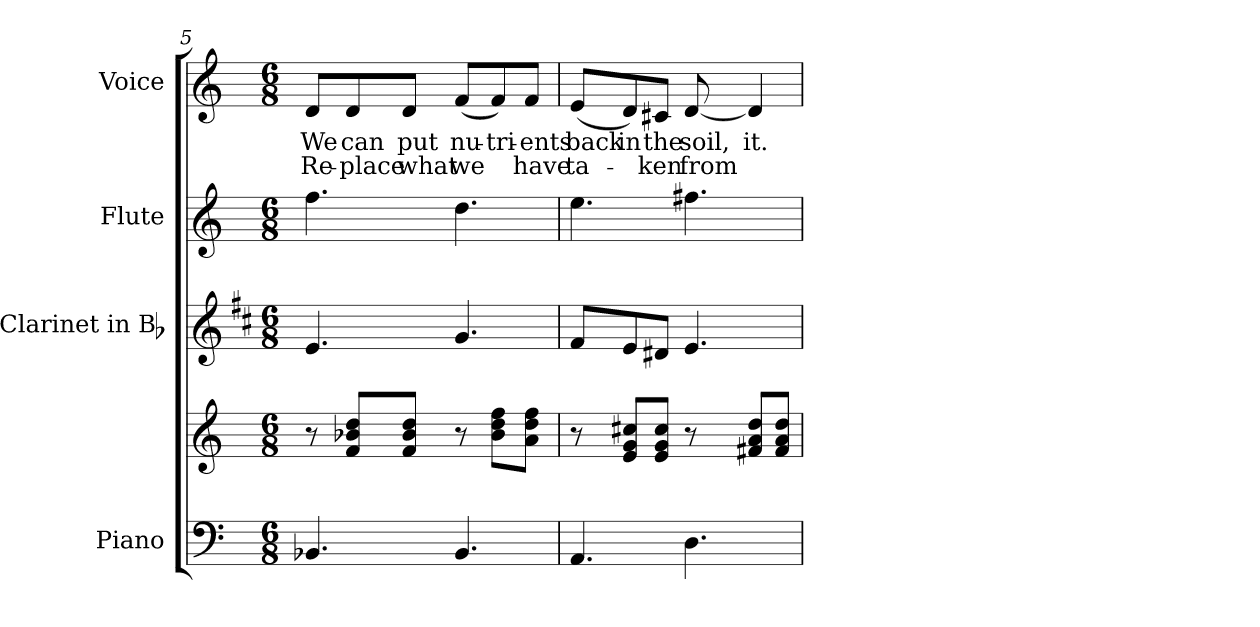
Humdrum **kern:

**kern	**kern	**kern	**kern	**kern	**text	**text
*part4	*part4	*part3	*part2	*part1	*part1	*part1
*staff5	*staff4	*staff3	*staff2	*staff1	*staff1	*staff1
*I"Piano	*	*I"Clarinet in Bb	*I"Flute	*I"Voice	*	*
*I'Pno.	*	*I'Cl.	*I'Fl.	*I'Voice	*	*
*clefF4	*clefG2	*clefG2	*clefG2	*clefG2	*	*
*	*	*ITrd1c2	*	*	*	*
*k[]	*k[]	*k[]	*k[]	*k[]	*	*
*C:	*C:	*C:	*C:	*C:	*	*
*M6/8	*M6/8	*M6/8	*M6/8	*M6/8	*	*
=5	=5	=5	=5	=5	=5	=5
!	!	!	!	!	!LO:LY:b:color=#000000	!LO:LY:b:color=#000000
4.BB-Xi/	8r	4.di/	4.ffi\	8di/L	We	Re-
!	!	!	!	!	!LO:LY:b:color=#000000	!LO:LY:b:color=#000000
.	8fi/ 8b-Xi 8ddiL	.	.	8di/	can	-place
!	!	!	!	!	!LO:LY:b:color=#000000	!LO:LY:b:color=#000000
.	8fi/ 8b-i 8ddiJ	.	.	8di/J	put	what
!	!	!	!	!	!LO:LY:b:color=#000000	!LO:LY:b:color=#000000
4.BB-i/	8r	4.fi/	4.ddi\	(8fi/L	nu-	we
!	!	!	!	!	!LO:LY:b:color=#000000	!
.	8b-i\ 8ddi 8ffiL	.	.	8fi/)	-tri-	.
!	!	!	!	!	!LO:LY:b:color=#000000	!LO:LY:b:color=#000000
.	8ai\ 8ddi 8ffiJ	.	.	8fi/J	-ents	have
!!LO:LB:g=z
=6	=6	=6	=6	=6	=6	=6
!	!	!	!	!	!LO:LY:b:color=#000000	!LO:LY:b:color=#000000
4.AAi/	8r	8ei/L	4.eei\	(8ei/L	back	ta-
!	!	!	!	!	!LO:LY:b:color=#000000	!
.	8ei/ 8gi 8cc#XiL	8di/	.	8di/)	in	.
!	!	!	!	!	!LO:LY:b:color=#000000	!LO:LY:b:color=#000000
.	8ei/ 8gi 8cc#iJ	8c#Xi/J	.	8c#Xi/J	the	-ken
!	!	!	!	!	!LO:LY:b:color=#000000	!LO:LY:b:color=#000000
4.Di\	8r	4.di/	4.ff#Xi\	[8di/	soil,	from
!	!	!	!	!	!LO:LY:b:color=#000000	!
.	8f#Xi/ 8ai 8ddiL	.	.	4di/]	it.	.
.	8f#i/ 8ai 8ddiJ	.	.	.	.	.
=	=	=	=	=	=	=
*-	*-	*-	*-	*-	*-	*-
